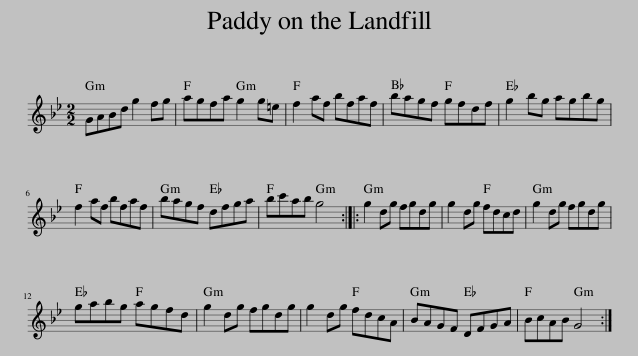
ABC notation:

X:1
L:1/8
M:2/2
I:linebreak $
K:Gmin
V:1 treble
V:1
 GABd g2 fg | agfa g2 g=e | f2 af bfaf | bagf gfdf | g2 bg agbg |$ %5
 f2 af bfaf | bagf dfga | bc'ab g4 :: g2 dg fgdg | g2 dg fdcd | %10
 g2 dg fgdg |$ gabg agfd | g2 dg fgdg | g2 dg fdcA | BAGF DFGA | %15
 BcAB G4 :| %16
